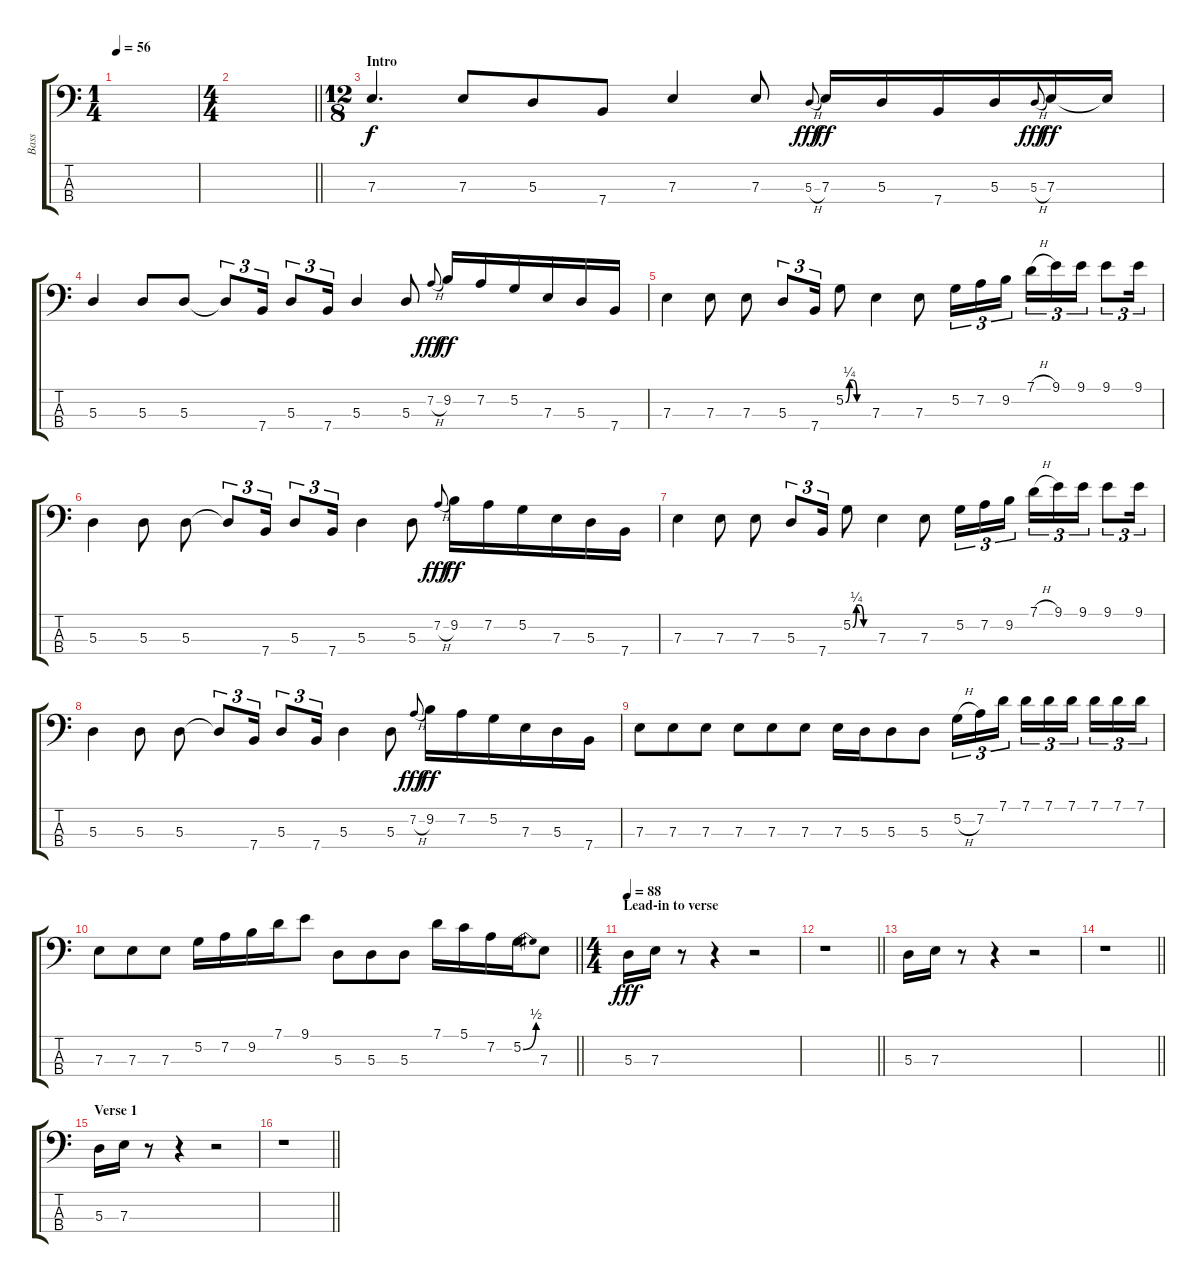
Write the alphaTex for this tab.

\track ("Bass" "Bass") {instrument electricbassfinger}
\staff {score tabs}
\tuning (G2 D2 A1 E1) {hide}
\ts (1 4)
\tempo 56
\clef f4
\ks c
|
\ts (4 4)
\barLineRight lightlight
|
\ts (12 8)
\section ("" "Intro")
7.3.4{d beam Up} 7.3.8{beam Up} 5.3.8{beam Up} 7.4.8{beam Up} 7.3.4{beam Up} 7.3.8{beam Up} 5.3{h}.8{gr onbeat dy fff} 7.3.16{dy ff beam Up} 5.3.16{beam Up} 7.4.16{beam Up} 5.3.16{beam Up} 5.3{h}.8{gr onbeat dy fff} 7.3.16{dy ff beam Up} 7.3{t}.16{beam Up} |
5.3.4{beam Up} 5.3.8{beam Up beam merge} 5.3.8 5.3{t}.8{tu (3 2)} 7.4.16{tu (3 2)} 5.3.8{tu (3 2)} 7.4.16{tu (3 2)} 5.3.4{beam Up} 5.3.8{beam Up} 7.2{h}.8{gr onbeat dy fff} 9.2.16{dy ff beam Up} 7.2.16{beam Up} 5.2.16{beam Up} 7.3.16{beam Up} 5.3.16{beam Up} 7.4.16{beam Up} |
7.3.4 7.3.8 7.3.8 5.3.8{tu (3 2)} 7.4.16{tu (3 2)} 5.2{be (custom 0 0 10 1 20 1 30 0 60 0)}.8 7.3.4 7.3.8 5.2.16{tu (3 2)} 7.2.16{tu (3 2)} 9.2.16{tu (3 2) beam splitsecondary} 7.1{h}.16{tu (3 2)} 9.1.16{tu (3 2)} 9.1.16{tu (3 2)} 9.1.8{tu (3 2)} 9.1.16{tu (3 2)} |
5.3.4 5.3.8 5.3.8 5.3{t}.8{tu (3 2)} 7.4.16{tu (3 2)} 5.3.8{tu (3 2)} 7.4.16{tu (3 2)} 5.3.4 5.3.8 7.2{h}.8{gr onbeat dy fff} 9.2.16{dy ff} 7.2.16 5.2.16 7.3.16 5.3.16 7.4.16 |
7.3.4 7.3.8 7.3.8 5.3.8{tu (3 2)} 7.4.16{tu (3 2)} 5.2{be (custom 0 0 10 1 20 1 30 0 60 0)}.8 7.3.4 7.3.8 5.2.16{tu (3 2)} 7.2.16{tu (3 2)} 9.2.16{tu (3 2) beam splitsecondary} 7.1{h}.16{tu (3 2)} 9.1.16{tu (3 2)} 9.1.16{tu (3 2)} 9.1.8{tu (3 2)} 9.1.16{tu (3 2)} |
5.3.4 5.3.8 5.3.8 5.3{t}.8{tu (3 2)} 7.4.16{tu (3 2)} 5.3.8{tu (3 2)} 7.4.16{tu (3 2)} 5.3.4 5.3.8 7.2{h}.8{gr onbeat dy fff} 9.2.16{dy ff} 7.2.16 5.2.16 7.3.16 5.3.16 7.4.16 |
7.3.8 7.3.8 7.3.8 7.3.8 7.3.8 7.3.8 7.3.16 5.3.16 5.3.8 5.3.8 5.2{h}.16{tu (3 2)} 7.2.16{tu (3 2)} 7.1.16{tu (3 2) beam splitsecondary} 7.1.16{tu (3 2)} 7.1.16{tu (3 2)} 7.1.16{tu (3 2) beam splitsecondary} 7.1.16{tu (3 2)} 7.1.16{tu (3 2)} 7.1.16{tu (3 2)} |
\barLineRight lightlight
7.3.8 7.3.8 7.3.8 5.2.16 7.2.16 9.2.16 7.1.16 9.1.8 5.3.8 5.3.8 5.3.8 7.1.16 5.1.16 7.2.16 5.2{be (bend 0 0 60 2)}.16 7.3.8 |
\ts (4 4)
\section ("" "Lead-in to verse")
\tempo 88
5.3.16{dy fff} 7.3.16 r.8 r.4 r.2 |
\barLineRight lightlight
r.1 |
5.3.16 7.3.16 r.8 r.4 r.2 |
\barLineRight lightlight
r.1 |
\section ("" "Verse 1")
5.3.16 7.3.16 r.8 r.4 r.2 |
\barLineRight lightlight
r.1
